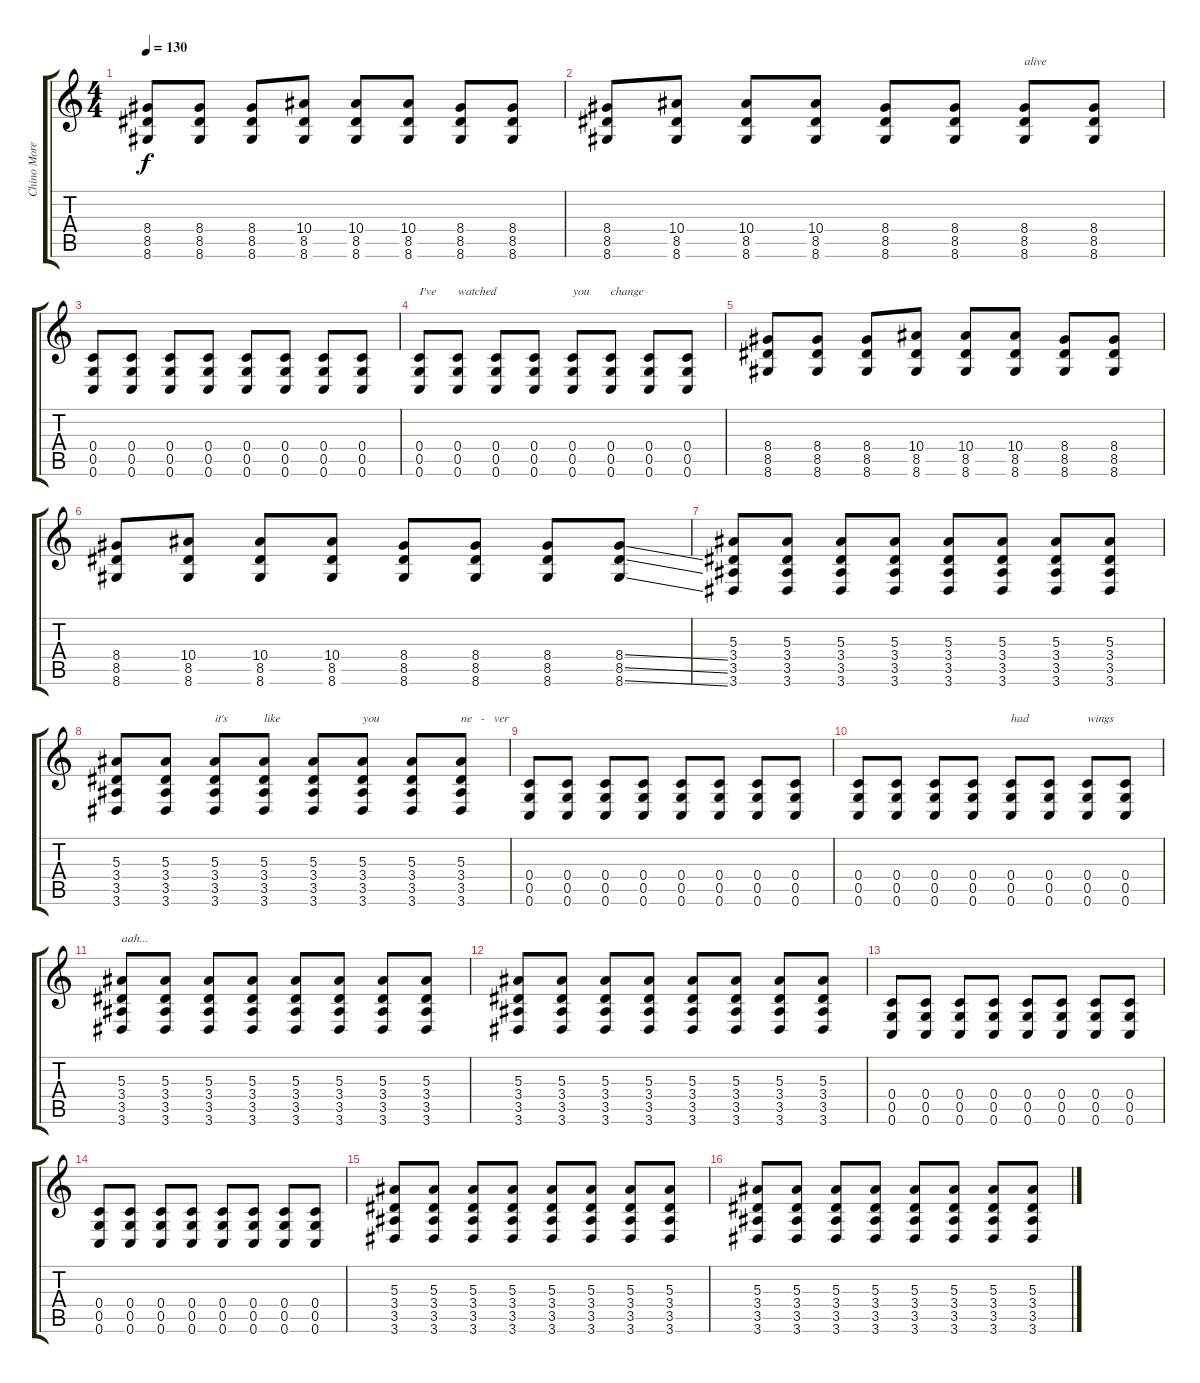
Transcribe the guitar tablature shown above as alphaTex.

\track ("Chino Moreno" "Chino More") {instrument distortionguitar}
\staff {score tabs}
\tuning (D4 A3 F3 C3 G2 C2) {hide}
\ts (4 4)
\tempo 130
\clef g2
\ks c
(8.4 8.5 8.6).8{dy f} (8.4 8.5 8.6).8 (8.4 8.5 8.6).8 (10.4 8.5 8.6).8 (10.4 8.5 8.6).8 (10.4 8.5 8.6).8 (8.4 8.5 8.6).8 (8.4 8.5 8.6).8 |
(8.4 8.5 8.6).8 (10.4 8.5 8.6).8 (10.4 8.5 8.6).8 (10.4 8.5 8.6).8 (8.4 8.5 8.6).8 (8.4 8.5 8.6).8 (8.4 8.5 8.6).8{txt "alive"} (8.4 8.5 8.6).8 |
(0.4 0.5 0.6).8 (0.4 0.5 0.6).8 (0.4 0.5 0.6).8 (0.4 0.5 0.6).8 (0.4 0.5 0.6).8 (0.4 0.5 0.6).8 (0.4 0.5 0.6).8 (0.4 0.5 0.6).8 |
(0.4 0.5 0.6).8{txt "I've"} (0.4 0.5 0.6).8{txt "watched"} (0.4 0.5 0.6).8 (0.4 0.5 0.6).8 (0.4 0.5 0.6).8{txt "you"} (0.4 0.5 0.6).8{txt "change"} (0.4 0.5 0.6).8 (0.4 0.5 0.6).8 |
(8.4 8.5 8.6).8 (8.4 8.5 8.6).8 (8.4 8.5 8.6).8 (10.4 8.5 8.6).8 (10.4 8.5 8.6).8 (10.4 8.5 8.6).8 (8.4 8.5 8.6).8 (8.4 8.5 8.6).8 |
(8.4 8.5 8.6).8 (10.4 8.5 8.6).8 (10.4 8.5 8.6).8 (10.4 8.5 8.6).8 (8.4 8.5 8.6).8 (8.4 8.5 8.6).8 (8.4 8.5 8.6).8 (8.4{ss} 8.5{ss} 8.6{ss}).8 |
(5.3 3.4 3.5 3.6).8 (5.3 3.4 3.5 3.6).8 (5.3 3.4 3.5 3.6).8 (5.3 3.4 3.5 3.6).8 (5.3 3.4 3.5 3.6).8 (5.3 3.4 3.5 3.6).8 (5.3 3.4 3.5 3.6).8 (5.3 3.4 3.5 3.6).8 |
(5.3 3.4 3.5 3.6).8 (5.3 3.4 3.5 3.6).8 (5.3 3.4 3.5 3.6).8{txt "it's"} (5.3 3.4 3.5 3.6).8{txt "like"} (5.3 3.4 3.5 3.6).8 (5.3 3.4 3.5 3.6).8{txt "you"} (5.3 3.4 3.5 3.6).8 (5.3 3.4 3.5 3.6).8{txt "ne   -   ver"} |
(0.4 0.5 0.6).8 (0.4 0.5 0.6).8 (0.4 0.5 0.6).8 (0.4 0.5 0.6).8 (0.4 0.5 0.6).8 (0.4 0.5 0.6).8 (0.4 0.5 0.6).8 (0.4 0.5 0.6).8 |
(0.4 0.5 0.6).8 (0.4 0.5 0.6).8 (0.4 0.5 0.6).8 (0.4 0.5 0.6).8 (0.4 0.5 0.6).8{txt "had"} (0.4 0.5 0.6).8 (0.4 0.5 0.6).8{txt "wings"} (0.4 0.5 0.6).8 |
(5.3 3.4 3.5 3.6).8{txt "aah..."} (5.3 3.4 3.5 3.6).8 (5.3 3.4 3.5 3.6).8 (5.3 3.4 3.5 3.6).8 (5.3 3.4 3.5 3.6).8 (5.3 3.4 3.5 3.6).8 (5.3 3.4 3.5 3.6).8 (5.3 3.4 3.5 3.6).8 |
(5.3 3.4 3.5 3.6).8 (5.3 3.4 3.5 3.6).8 (5.3 3.4 3.5 3.6).8 (5.3 3.4 3.5 3.6).8 (5.3 3.4 3.5 3.6).8 (5.3 3.4 3.5 3.6).8 (5.3 3.4 3.5 3.6).8 (5.3 3.4 3.5 3.6).8 |
(0.4 0.5 0.6).8 (0.4 0.5 0.6).8 (0.4 0.5 0.6).8 (0.4 0.5 0.6).8 (0.4 0.5 0.6).8 (0.4 0.5 0.6).8 (0.4 0.5 0.6).8 (0.4 0.5 0.6).8 |
(0.4 0.5 0.6).8 (0.4 0.5 0.6).8 (0.4 0.5 0.6).8 (0.4 0.5 0.6).8 (0.4 0.5 0.6).8 (0.4 0.5 0.6).8 (0.4 0.5 0.6).8 (0.4 0.5 0.6).8 |
(5.3 3.4 3.5 3.6).8 (5.3 3.4 3.5 3.6).8 (5.3 3.4 3.5 3.6).8 (5.3 3.4 3.5 3.6).8 (5.3 3.4 3.5 3.6).8 (5.3 3.4 3.5 3.6).8 (5.3 3.4 3.5 3.6).8 (5.3 3.4 3.5 3.6).8 |
(5.3 3.4 3.5 3.6).8 (5.3 3.4 3.5 3.6).8 (5.3 3.4 3.5 3.6).8 (5.3 3.4 3.5 3.6).8 (5.3 3.4 3.5 3.6).8 (5.3 3.4 3.5 3.6).8 (5.3 3.4 3.5 3.6).8 (5.3 3.4 3.5 3.6).8
